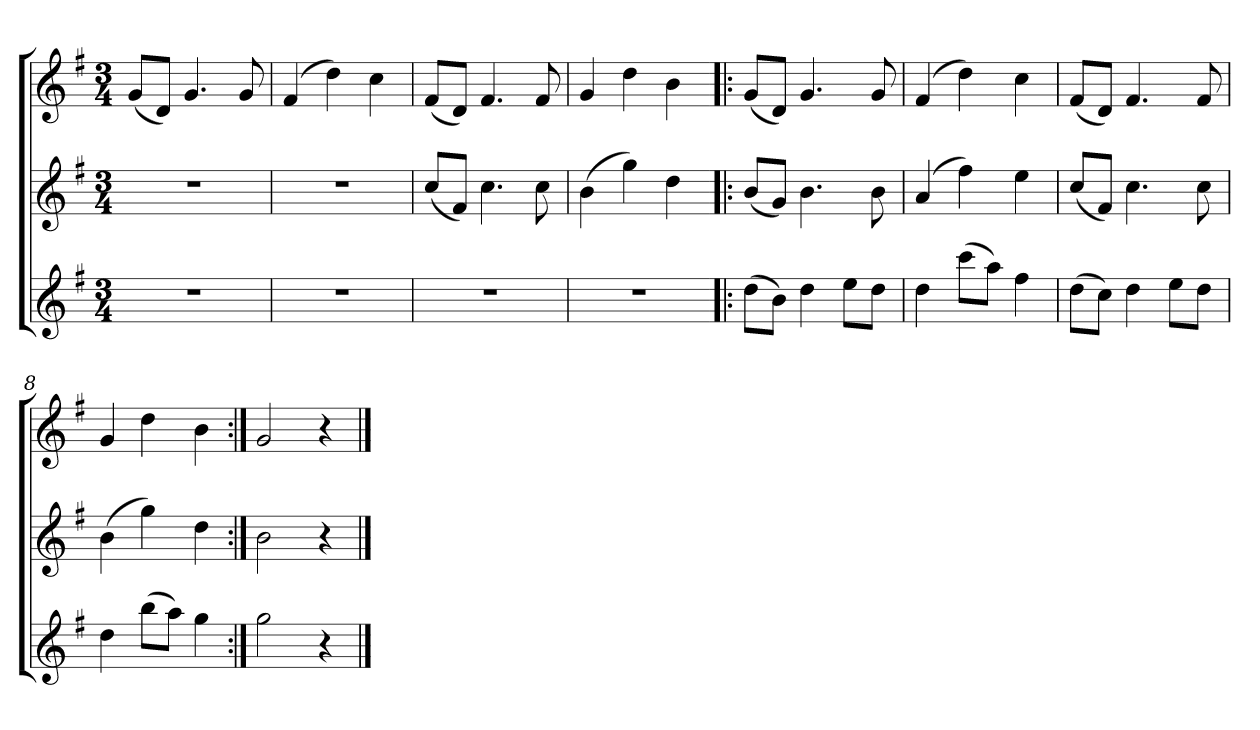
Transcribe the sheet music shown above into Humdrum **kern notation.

**kern	**kern	**kern
*part3	*part2	*part1
*staff3	*staff2	*staff1
*clefG2	*clefG2	*clefG2
*k[f#]	*k[f#]	*k[f#]
*G:	*G:	*G:
*M3/4	*M3/4	*M3/4
=1	=1	=1
2.r	2.r	(<8g/L
.	.	8d/J)
.	.	4.g/
.	.	8g/
=2	=2	=2
2.r	2.r	(>4f#/
.	.	4dd\)
.	.	4cc\
=3	=3	=3
2.r	(<8cc/L	(<8f#/L
.	8f#/J)	8d/J)
.	4.cc\	4.f#/
.	8cc\	8f#/
=4	=4	=4
2.r	(>4b\	4g/
.	4gg\)	4dd\
.	4dd\	4b\
=5!|:	=5!|:	=5!|:
(>8dd\L	(<8b/L	(<8g/L
8b\J)	8g/J)	8d/J)
4dd\	4.b\	4.g/
8ee\L	.	.
8dd\J	8b\	8g/
=6	=6	=6
4dd\	(>4a/	(>4f#/
(>8ccc\L	4ff#\)	4dd\)
8aa\J)	.	.
4ff#\	4ee\	4cc\
=7	=7	=7
(>8dd\L	(<8cc/L	(<8f#/L
8cc\J)	8f#/J)	8d/J)
4dd\	4.cc\	4.f#/
8ee\L	.	.
8dd\J	8cc\	8f#/
=8	=8	=8
4dd\	(>4b\	4g/
(>8bb\L	4gg\)	4dd\
8aa\J)	.	.
4gg\	4dd\	4b\
=9:|!	=9:|!	=9:|!
2gg\	2b\	2g/
4r	4r	4r
==	==	==
*-	*-	*-
